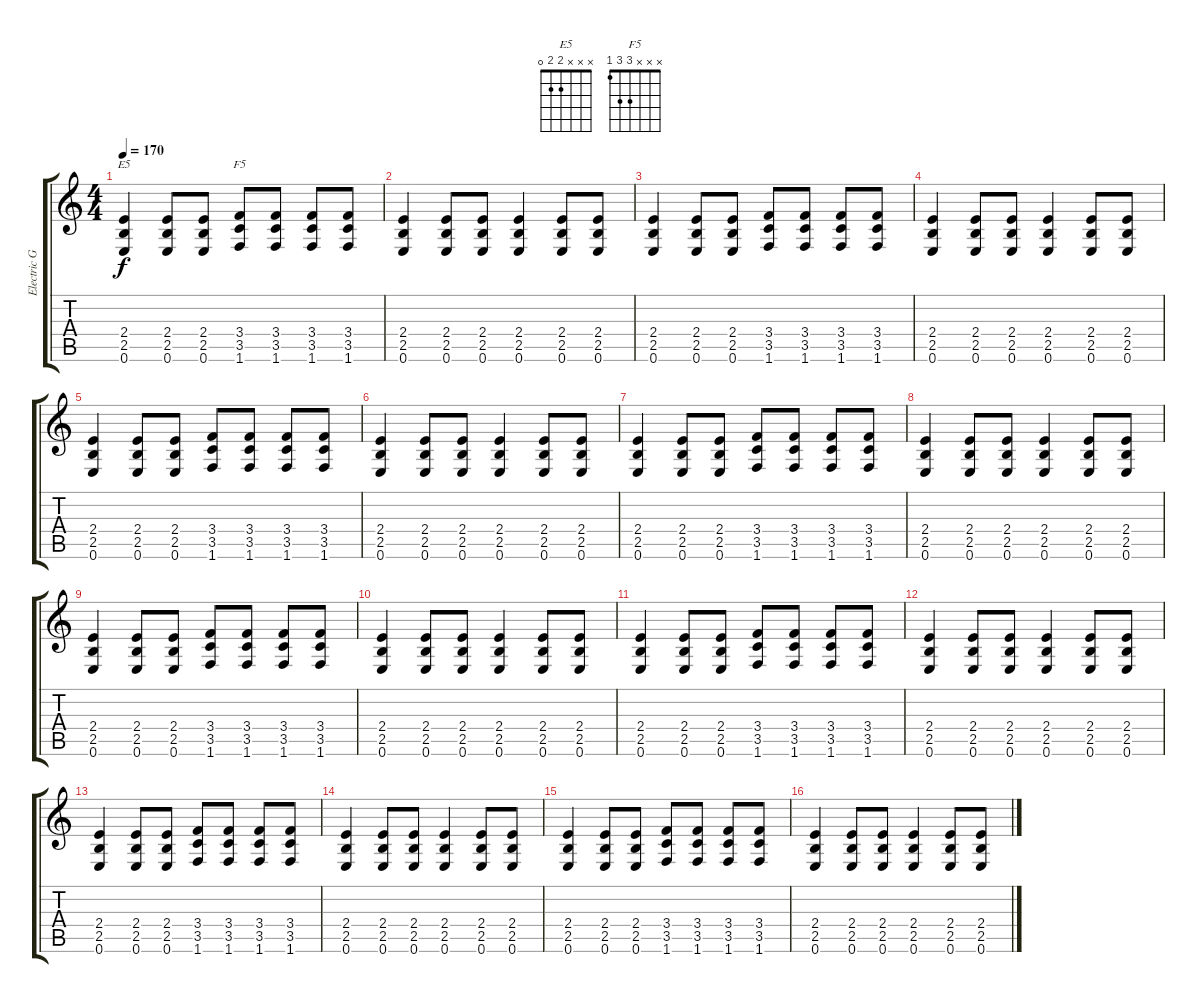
\track ("Electric Guiitar" "Electric G") {instrument distortionguitar}
\staff {score tabs}
\tuning (E4 B3 G3 D3 A2 E2) {hide}
\chord ("E5" x x x 2 2 0)
\chord ("F5" x x x 3 3 1)
\ts (4 4)
\tempo 170
\clef g2
\ks c
(2.4 2.5 0.6).4{ch "E5" dy f} (2.4 2.5 0.6).8 (2.4 2.5 0.6).8 (3.4 3.5 1.6).8{ch "F5"} (3.4 3.5 1.6).8 (3.4 3.5 1.6).8 (3.4 3.5 1.6).8 |
(2.4 2.5 0.6).4 (2.4 2.5 0.6).8 (2.4 2.5 0.6).8 (2.4 2.5 0.6).4 (2.4 2.5 0.6).8 (2.4 2.5 0.6).8 |
(2.4 2.5 0.6).4 (2.4 2.5 0.6).8 (2.4 2.5 0.6).8 (3.4 3.5 1.6).8 (3.4 3.5 1.6).8 (3.4 3.5 1.6).8 (3.4 3.5 1.6).8 |
(2.4 2.5 0.6).4 (2.4 2.5 0.6).8 (2.4 2.5 0.6).8 (2.4 2.5 0.6).4 (2.4 2.5 0.6).8 (2.4 2.5 0.6).8 |
(2.4 2.5 0.6).4 (2.4 2.5 0.6).8 (2.4 2.5 0.6).8 (3.4 3.5 1.6).8 (3.4 3.5 1.6).8 (3.4 3.5 1.6).8 (3.4 3.5 1.6).8 |
(2.4 2.5 0.6).4 (2.4 2.5 0.6).8 (2.4 2.5 0.6).8 (2.4 2.5 0.6).4 (2.4 2.5 0.6).8 (2.4 2.5 0.6).8 |
(2.4 2.5 0.6).4 (2.4 2.5 0.6).8 (2.4 2.5 0.6).8 (3.4 3.5 1.6).8 (3.4 3.5 1.6).8 (3.4 3.5 1.6).8 (3.4 3.5 1.6).8 |
(2.4 2.5 0.6).4 (2.4 2.5 0.6).8 (2.4 2.5 0.6).8 (2.4 2.5 0.6).4 (2.4 2.5 0.6).8 (2.4 2.5 0.6).8 |
(2.4 2.5 0.6).4 (2.4 2.5 0.6).8 (2.4 2.5 0.6).8 (3.4 3.5 1.6).8 (3.4 3.5 1.6).8 (3.4 3.5 1.6).8 (3.4 3.5 1.6).8 |
(2.4 2.5 0.6).4 (2.4 2.5 0.6).8 (2.4 2.5 0.6).8 (2.4 2.5 0.6).4 (2.4 2.5 0.6).8 (2.4 2.5 0.6).8 |
(2.4 2.5 0.6).4 (2.4 2.5 0.6).8 (2.4 2.5 0.6).8 (3.4 3.5 1.6).8 (3.4 3.5 1.6).8 (3.4 3.5 1.6).8 (3.4 3.5 1.6).8 |
(2.4 2.5 0.6).4 (2.4 2.5 0.6).8 (2.4 2.5 0.6).8 (2.4 2.5 0.6).4 (2.4 2.5 0.6).8 (2.4 2.5 0.6).8 |
(2.4 2.5 0.6).4 (2.4 2.5 0.6).8 (2.4 2.5 0.6).8 (3.4 3.5 1.6).8 (3.4 3.5 1.6).8 (3.4 3.5 1.6).8 (3.4 3.5 1.6).8 |
(2.4 2.5 0.6).4 (2.4 2.5 0.6).8 (2.4 2.5 0.6).8 (2.4 2.5 0.6).4 (2.4 2.5 0.6).8 (2.4 2.5 0.6).8 |
(2.4 2.5 0.6).4 (2.4 2.5 0.6).8 (2.4 2.5 0.6).8 (3.4 3.5 1.6).8 (3.4 3.5 1.6).8 (3.4 3.5 1.6).8 (3.4 3.5 1.6).8 |
(2.4 2.5 0.6).4 (2.4 2.5 0.6).8 (2.4 2.5 0.6).8 (2.4 2.5 0.6).4 (2.4 2.5 0.6).8 (2.4 2.5 0.6).8
